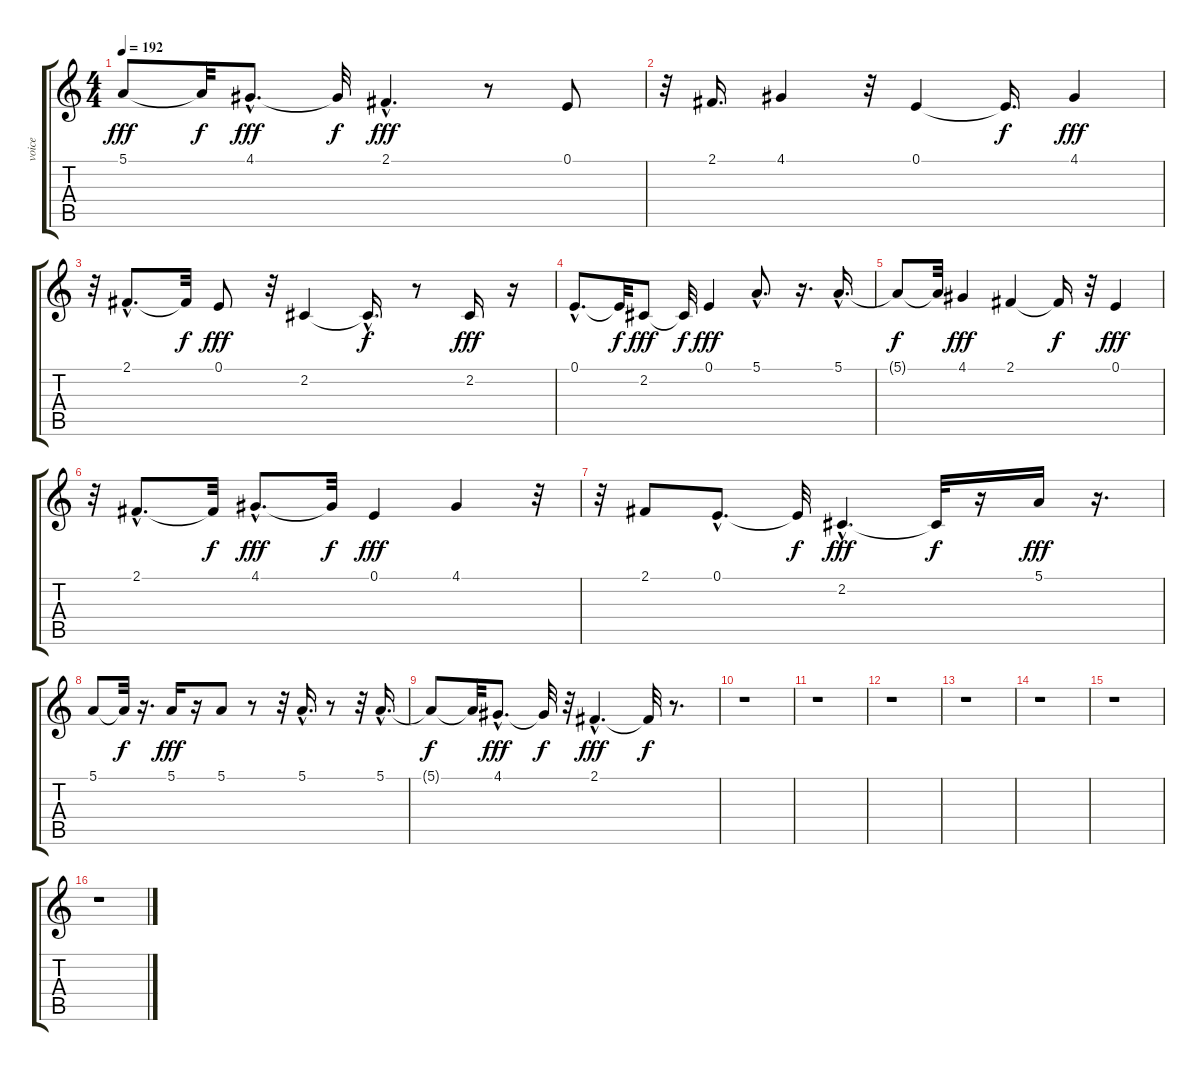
\track ("voice" "voice") {instrument electricgrandpiano}
\staff {score tabs}
\tuning (E4 B3 G3 D3 A2 E2) {hide}
\ts (4 4)
\tempo 192
\clef g2
\ks c
5.1.8{dy fff} 5.1{t}.32{dy f} 4.1{hac}.8{d dy fff} 4.1{t}.32{dy f} 2.1{hac}.4{d dy fff} r.8 0.1.8 |
r.32 2.1.16{d} 4.1.4 r.32 0.1.4 0.1{t}.16{d dy f} 4.1.4{dy fff} |
r.32 2.1{hac}.8{d} 2.1{t}.32{dy f} 0.1.8{dy fff} r.32 2.2.4 2.2{hac t}.16{d dy f} r.8 2.2.16{dy fff} r.16 |
0.1{hac}.8{d} 0.1{t}.32{dy f} 2.2.8{dy fff} 2.2{t}.32{dy f} 0.1.4{dy fff} 5.1{hac}.8{d} r.16{d} 5.1{hac}.16{d} |
5.1{t}.8{dy f} 5.1{t}.32 4.1.4{dy fff} 2.1.4 2.1{t}.16{dy f} r.32 0.1.4{dy fff} |
r.32 2.1{hac}.8{d} 2.1{t}.32{dy f} 4.1{hac}.8{d dy fff} 4.1{t}.32{dy f} 0.1.4{dy fff} 4.1.4 r.32 |
r.32 2.1.8 0.1{hac}.8{d} 0.1{t}.32{dy f} 2.2{hac}.4{d dy fff} 2.2{t}.32{dy f} r.16 5.1.16{dy fff} r.16{d} |
5.1.8 5.1{t}.32{dy f} r.16{d} 5.1.16{dy fff} r.16 5.1.8 r.8 r.32 5.1{hac}.16{d} r.8 r.32 5.1{hac}.16{d} |
5.1{t}.8{dy f} 5.1{t}.32 4.1{hac}.8{d dy fff} 4.1{t}.32{dy f} r.32 2.1{hac}.4{d dy fff} 2.1{t}.32{dy f} r.8{d} |
r.1 |
r.1 |
r.1 |
r.1 |
r.1 |
r.1 |
r.1
